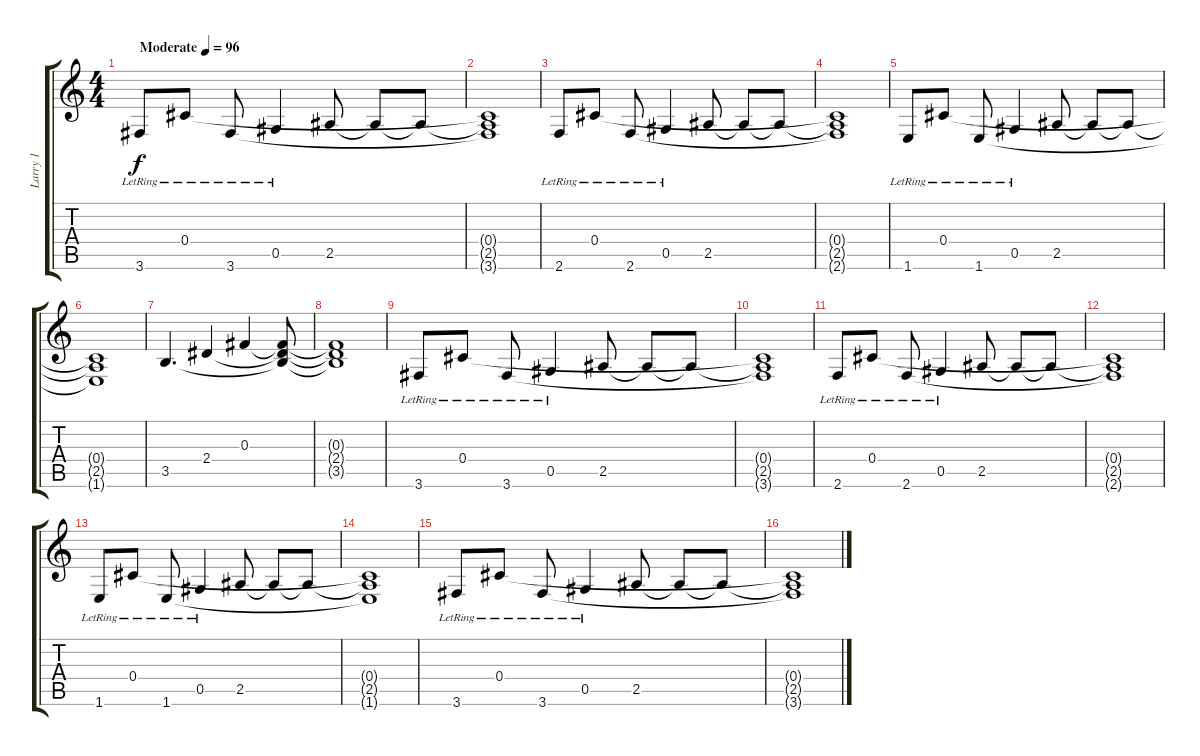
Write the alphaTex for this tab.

\track ("Larry 1" "Larry 1") {instrument electricguitarjazz}
\staff {score tabs}
\tuning (Eb4 Bb3 Gb3 Db3 Ab2 Eb2) {hide}
\ts (4 4)
\tempo (96 "Moderate")
\clef g2
\ks c
3.6{lr}.8{dy f instrument electricguitarjazz} 0.4{lr}.8 3.6{lr}.8 0.5{lr}.4 2.5.8 2.5{t}.8 2.5{t}.8 |
(0.4{t} 2.5{t} 3.6{t}).1 |
2.6{lr}.8 0.4{lr}.8 2.6{lr}.8 0.5{lr}.4 2.5.8 2.5{t}.8 2.5{t}.8 |
(0.4{t} 2.5{t} 2.6{t}).1 |
1.6{lr}.8 0.4{lr}.8 1.6{lr}.8 0.5{lr}.4 2.5.8 2.5{t}.8 2.5{t}.8 |
(0.4{t} 2.5{t} 1.6{t}).1 |
3.5.4{d} 2.4.4 0.3.4 (0.3{t} 2.4{t} 3.5{t}).8 |
(0.3{t} 2.4{t} 3.5{t}).1 |
3.6{lr}.8 0.4{lr}.8 3.6{lr}.8 0.5{lr}.4 2.5.8 2.5{t}.8 2.5{t}.8 |
(0.4{t} 2.5{t} 3.6{t}).1 |
2.6{lr}.8 0.4{lr}.8 2.6{lr}.8 0.5{lr}.4 2.5.8 2.5{t}.8 2.5{t}.8 |
(0.4{t} 2.5{t} 2.6{t}).1 |
1.6{lr}.8 0.4{lr}.8 1.6{lr}.8 0.5{lr}.4 2.5.8 2.5{t}.8 2.5{t}.8 |
(0.4{t} 2.5{t} 1.6{t}).1 |
3.6{lr}.8 0.4{lr}.8 3.6{lr}.8 0.5{lr}.4 2.5.8 2.5{t}.8 2.5{t}.8 |
(0.4{t} 2.5{t} 3.6{t}).1
